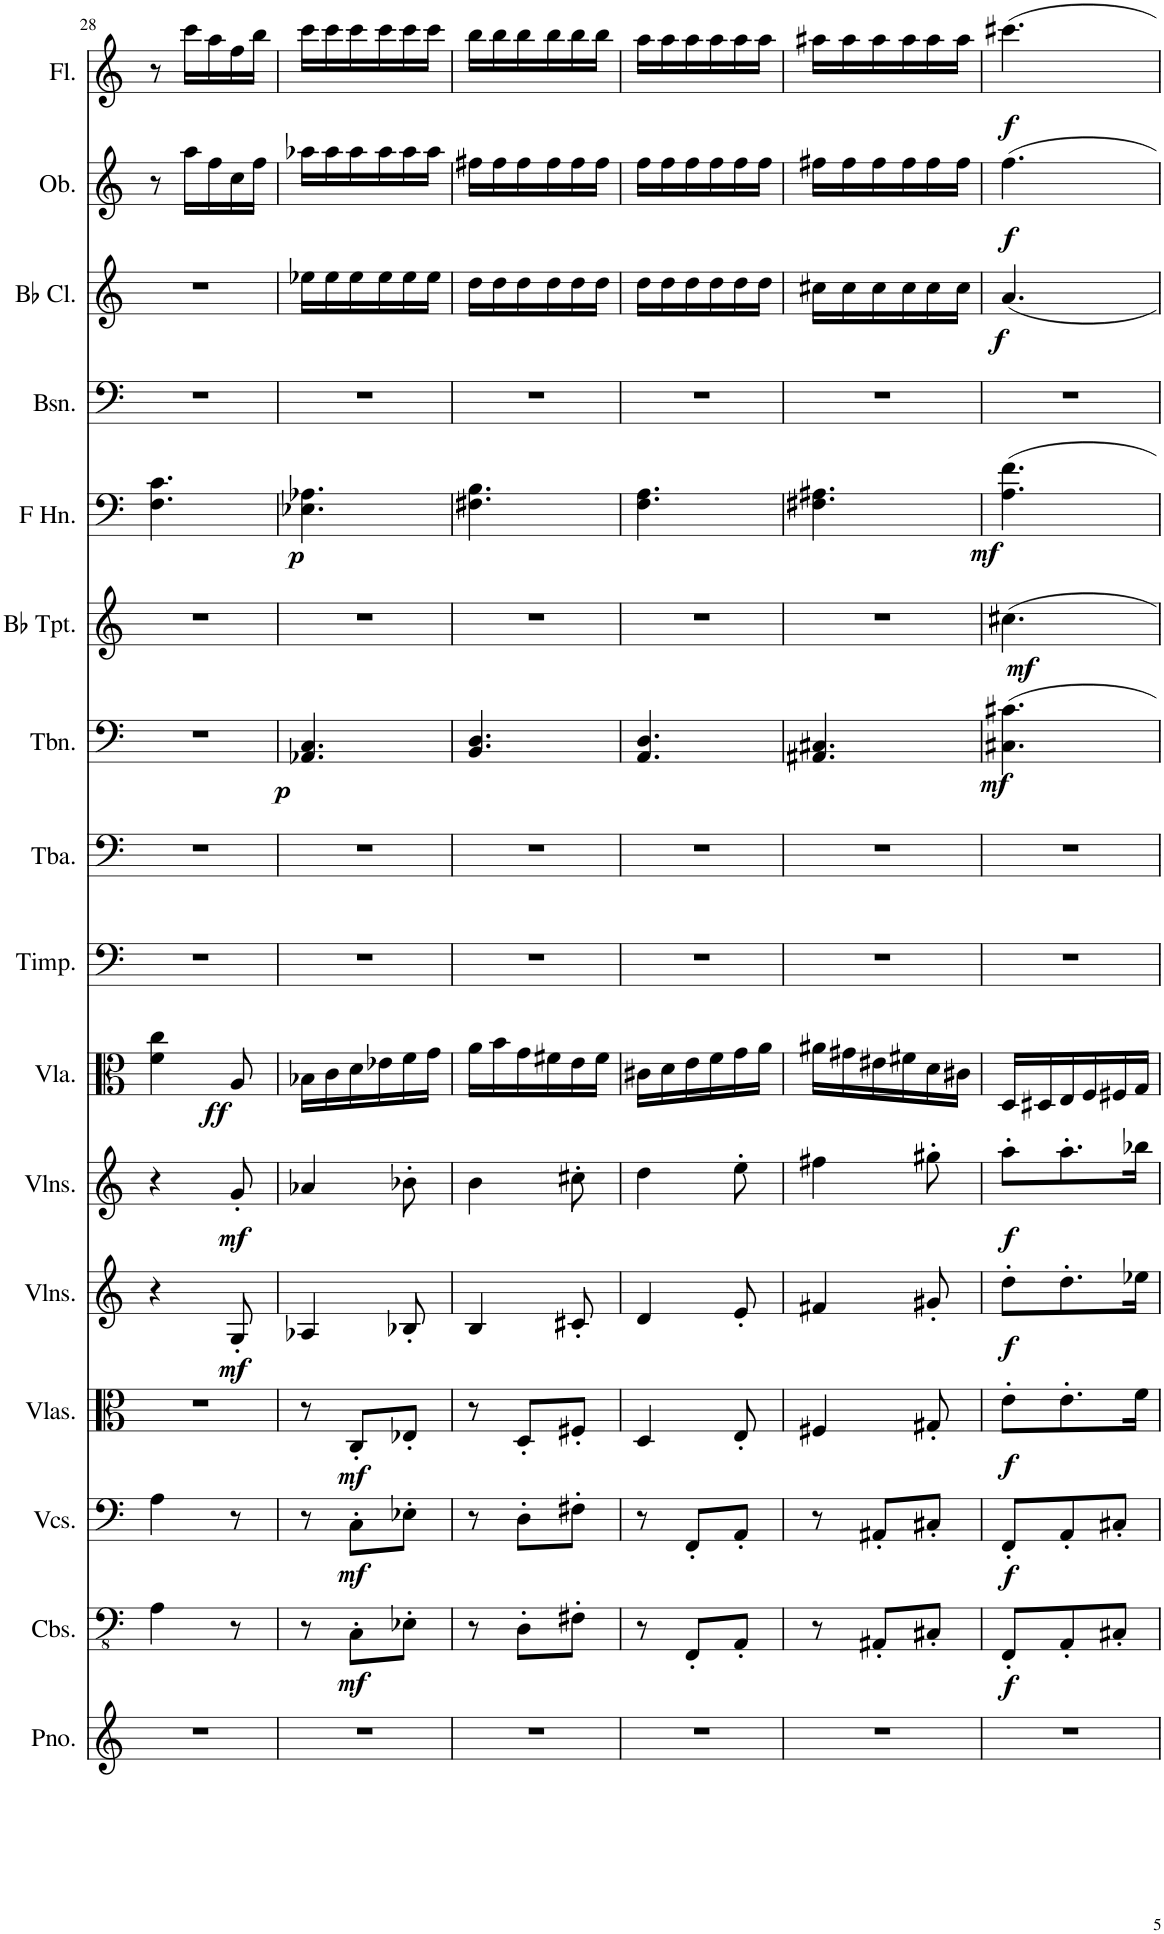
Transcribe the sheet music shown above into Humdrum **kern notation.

**kern	**kern	**dynam	**kern	**dynam	**kern	**dynam	**kern	**dynam	**kern	**dynam	**kern	**dynam	**kern	**kern	**kern	**dynam	**kern	**dynam	**kern	**dynam	**kern	**kern	**dynam	**kern	**dynam	**kern	**dynam
*part16	*part15	*part15	*part14	*part14	*part13	*part13	*part12	*part12	*part11	*part11	*part10	*part10	*part9	*part8	*part7	*part7	*part6	*part6	*part5	*part5	*part4	*part3	*part3	*part2	*part2	*part1	*part1
*staff16	*staff15	*staff15	*staff14	*staff14	*staff13	*staff13	*staff12	*staff12	*staff11	*staff11	*staff10	*staff10	*staff9	*staff8	*staff7	*staff7	*staff6	*staff6	*staff5	*staff5	*staff4	*staff3	*staff3	*staff2	*staff2	*staff1	*staff1
*I"Piano	*I"Contrabasses	*	*I"Violoncellos	*	*I"Violas	*	*I"Violins	*	*I"Violins	*	*I"Viola	*	*I"Timpani	*I"Tuba	*I"Trombone	*	*I"Bb Trumpet	*	*I"Horn in F	*	*I"Bassoon	*I"Bb Clarinet	*	*I"Oboe	*	*I"Flute	*
*I'Pno.	*I'Cbs.	*	*I'Vcs.	*	*I'Vlas.	*	*I'Vlns.	*	*I'Vlns.	*	*I'Vla.	*	*I'Timp.	*I'Tba.	*I'Tbn.	*	*I'Bb Tpt.	*	*	*	*I'Bsn.	*I'Bb Cl.	*	*I'Ob.	*	*I'Fl.	*
!!LO:PB:g=z
*clefG2	*clefFv4	*	*clefF4	*	*clefC3	*	*clefG2	*	*clefG2	*	*clefC3	*	*clefF4	*clefF4	*clefF4	*	*clefG2	*	*clefF4	*	*clefF4	*clefG2	*	*clefG2	*	*clefG2	*
*	*	*	*	*	*	*	*	*	*	*	*	*	*	*	*	*	*ITrd1c2	*	*ITrd4c7	*	*	*ITrd1c2	*	*	*	*	*
*k[]	*k[]	*	*k[]	*	*k[]	*	*k[]	*	*k[]	*	*k[]	*	*k[]	*k[]	*k[]	*	*k[]	*	*k[]	*	*k[]	*k[]	*	*k[]	*	*k[]	*
*M3/8	*M3/8	*	*M3/8	*	*M3/8	*	*M3/8	*	*M3/8	*	*M3/8	*	*M3/8	*M3/8	*M3/8	*	*M3/8	*	*M3/8	*	*M3/8	*M3/8	*	*M3/8	*	*M3/8	*
=28	=28	=28	=28	=28	=28	=28	=28	=28	=28	=28	=28	=28	=28	=28	=28	=28	=28	=28	=28	=28	=28	=28	=28	=28	=28	=28	=28
4.r	4AA\	.	4A\	.	4.r	.	4r	.	4r	.	4f\ 4cc\	.	4.r	4.r	4.r	.	4.r	.	4.F\ 4.c\	.	4.r	4.r	.	8r	.	8r	.
.	.	.	.	.	.	.	.	.	.	.	.	.	.	.	.	.	.	.	.	.	.	.	.	16aa\LL	.	16ccc\LL	.
.	.	.	.	.	.	.	.	.	.	.	.	.	.	.	.	.	.	.	.	.	.	.	.	16ff\	.	16aa\	.
!	!	!	!	!	!	!	!	!LO:DY:b	!	!LO:DY:b	!	!LO:DY:b	!	!	!	!	!	!	!	!	!	!	!	!	!	!	!
.	8r	.	8r	.	.	.	8G'/	mf	8g'/	mf	8A/	ff	.	.	.	.	.	.	.	.	.	.	.	16cc\	.	16ff\	.
.	.	.	.	.	.	.	.	.	.	.	.	.	.	.	.	.	.	.	.	.	.	.	.	16ff\JJ	.	16bb\JJ	.
=29	=29	=29	=29	=29	=29	=29	=29	=29	=29	=29	=29	=29	=29	=29	=29	=29	=29	=29	=29	=29	=29	=29	=29	=29	=29	=29	=29
!	!	!	!	!	!	!	!	!	!	!	!	!	!	!	!	!LO:DY:b	!	!	!	!LO:DY:b	!	!	!	!	!	!	!
4.r	8r	.	8r	.	8r	.	4A-X/	.	4a-X/	.	16B-X\LL	.	4.r	4.r	4.AA-X/ 4.C/	p	4.r	.	4.E-X\ 4.A-X\	p	4.r	16ee-X\LL	.	16aa-X\LL	.	16ccc\LL	.
.	.	.	.	.	.	.	.	.	.	.	16c\	.	.	.	.	.	.	.	.	.	.	16ee-\	.	16aa-\	.	16ccc\	.
!	!	!LO:DY:b	!	!LO:DY:b	!	!LO:DY:b	!	!	!	!	!	!	!	!	!	!	!	!	!	!	!	!	!	!	!	!	!
.	8CC'\L	mf	8C'\L	mf	8C'/L	mf	.	.	.	.	16d\	.	.	.	.	.	.	.	.	.	.	16ee-\	.	16aa-\	.	16ccc\	.
.	.	.	.	.	.	.	.	.	.	.	16e-X\	.	.	.	.	.	.	.	.	.	.	16ee-\	.	16aa-\	.	16ccc\	.
.	8EE-X'\J	.	8E-X'\J	.	8E-X'/J	.	8B-X'/	.	8b-X'\	.	16f\	.	.	.	.	.	.	.	.	.	.	16ee-\	.	16aa-\	.	16ccc\	.
.	.	.	.	.	.	.	.	.	.	.	16g\JJ	.	.	.	.	.	.	.	.	.	.	16ee-\JJ	.	16aa-\JJ	.	16ccc\JJ	.
=30	=30	=30	=30	=30	=30	=30	=30	=30	=30	=30	=30	=30	=30	=30	=30	=30	=30	=30	=30	=30	=30	=30	=30	=30	=30	=30	=30
4.r	8r	.	8r	.	8r	.	4B/	.	4b\	.	16a\LL	.	4.r	4.r	4.BB/ 4.D/	.	4.r	.	4.F#X\ 4.B\	.	4.r	16dd\LL	.	16ff#X\LL	.	16bb\LL	.
.	.	.	.	.	.	.	.	.	.	.	16b\	.	.	.	.	.	.	.	.	.	.	16dd\	.	16ff#\	.	16bb\	.
.	8DD'\L	.	8D'\L	.	8D'/L	.	.	.	.	.	16g\	.	.	.	.	.	.	.	.	.	.	16dd\	.	16ff#\	.	16bb\	.
.	.	.	.	.	.	.	.	.	.	.	16f#X\	.	.	.	.	.	.	.	.	.	.	16dd\	.	16ff#\	.	16bb\	.
.	8FF#X'\J	.	8F#X'\J	.	8F#X'/J	.	8c#X'/	.	8cc#X'\	.	16e\	.	.	.	.	.	.	.	.	.	.	16dd\	.	16ff#\	.	16bb\	.
.	.	.	.	.	.	.	.	.	.	.	16f#\JJ	.	.	.	.	.	.	.	.	.	.	16dd\JJ	.	16ff#\JJ	.	16bb\JJ	.
=31	=31	=31	=31	=31	=31	=31	=31	=31	=31	=31	=31	=31	=31	=31	=31	=31	=31	=31	=31	=31	=31	=31	=31	=31	=31	=31	=31
4.r	8r	.	8r	.	4D/	.	4d/	.	4dd\	.	16c#X\LL	.	4.r	4.r	4.AA/ 4.D/	.	4.r	.	4.F\ 4.A\	.	4.r	16dd\LL	.	16ff\LL	.	16aa\LL	.
.	.	.	.	.	.	.	.	.	.	.	16d\	.	.	.	.	.	.	.	.	.	.	16dd\	.	16ff\	.	16aa\	.
.	8FFF'/L	.	8FF'/L	.	.	.	.	.	.	.	16e\	.	.	.	.	.	.	.	.	.	.	16dd\	.	16ff\	.	16aa\	.
.	.	.	.	.	.	.	.	.	.	.	16f\	.	.	.	.	.	.	.	.	.	.	16dd\	.	16ff\	.	16aa\	.
.	8AAA'/J	.	8AA'/J	.	8E'/	.	8e'/	.	8ee'\	.	16g\	.	.	.	.	.	.	.	.	.	.	16dd\	.	16ff\	.	16aa\	.
.	.	.	.	.	.	.	.	.	.	.	16a\JJ	.	.	.	.	.	.	.	.	.	.	16dd\JJ	.	16ff\JJ	.	16aa\JJ	.
=32	=32	=32	=32	=32	=32	=32	=32	=32	=32	=32	=32	=32	=32	=32	=32	=32	=32	=32	=32	=32	=32	=32	=32	=32	=32	=32	=32
!	!	!	!	!	!	!	!	!	!	!	!	!	!	!	!	!	!	!LO:DY:b	!	!	!	!	!	!	!	!	!
4.r	8r	.	8r	.	4F#X/	.	4f#X/	.	4ff#X\	.	16a#X\LL	.	4.r	4.r	4.AA#X/ 4.C#X/	.	4.r	mf	4.F#X\ 4.A#X\	.	4.r	16cc#X\LL	.	16ff#X\LL	.	16aa#X\LL	.
.	.	.	.	.	.	.	.	.	.	.	16g#X\	.	.	.	.	.	.	.	.	.	.	16cc#\	.	16ff#\	.	16aa#\	.
.	8AAA#X'/L	.	8AA#X'/L	.	.	.	.	.	.	.	16e#X\	.	.	.	.	.	.	.	.	.	.	16cc#\	.	16ff#\	.	16aa#\	.
.	.	.	.	.	.	.	.	.	.	.	16f#X\	.	.	.	.	.	.	.	.	.	.	16cc#\	.	16ff#\	.	16aa#\	.
.	8CC#X'/J	.	8C#X'/J	.	8G#X'/	.	8g#X'/	.	8gg#X'\	.	16d\	.	.	.	.	.	.	.	.	.	.	16cc#\	.	16ff#\	.	16aa#\	.
.	.	.	.	.	.	.	.	.	.	.	16c#X\JJ	.	.	.	.	.	.	.	.	.	.	16cc#\JJ	.	16ff#\JJ	.	16aa#\JJ	.
=33	=33	=33	=33	=33	=33	=33	=33	=33	=33	=33	=33	=33	=33	=33	=33	=33	=33	=33	=33	=33	=33	=33	=33	=33	=33	=33	=33
!	!	!LO:DY:b	!	!LO:DY:b	!	!LO:DY:b	!	!LO:DY:b	!	!LO:DY:b	!	!	!	!	!	!LO:DY:b	!	!	!	!LO:DY:b	!	!	!LO:DY:b	!	!LO:DY:b	!	!LO:DY:b
4.r	8FFF'/L	f	8FF'/L	f	8e'\L	f	8dd'\L	f	8aa'\L	f	16D/LL	.	4.r	4.r	4.C#X\ 4.c#X\	mf	4.cc#X\	.	4.A\ 4.f\	mf	4.r	4.a/	f	4.ff\	f	4.ccc#X\	f
.	.	.	.	.	.	.	.	.	.	.	16D#X/	.	.	.	.	.	.	.	.	.	.	.	.	.	.	.	.
.	8AAA'/	.	8AA'/	.	8.e'\	.	8.dd'\	.	8.aa'\	.	16E/	.	.	.	.	.	.	.	.	.	.	.	.	.	.	.	.
.	.	.	.	.	.	.	.	.	.	.	16F/	.	.	.	.	.	.	.	.	.	.	.	.	.	.	.	.
.	8CC#X'/J	.	8C#X'/J	.	.	.	.	.	.	.	16F#X/	.	.	.	.	.	.	.	.	.	.	.	.	.	.	.	.
.	.	.	.	.	16f\Jk	.	16ee-X\Jk	.	16bb-X\Jk	.	16G/JJ	.	.	.	.	.	.	.	.	.	.	.	.	.	.	.	.
=	=	=	=	=	=	=	=	=	=	=	=	=	=	=	=	=	=	=	=	=	=	=	=	=	=	=	=
*-	*-	*-	*-	*-	*-	*-	*-	*-	*-	*-	*-	*-	*-	*-	*-	*-	*-	*-	*-	*-	*-	*-	*-	*-	*-	*-	*-
